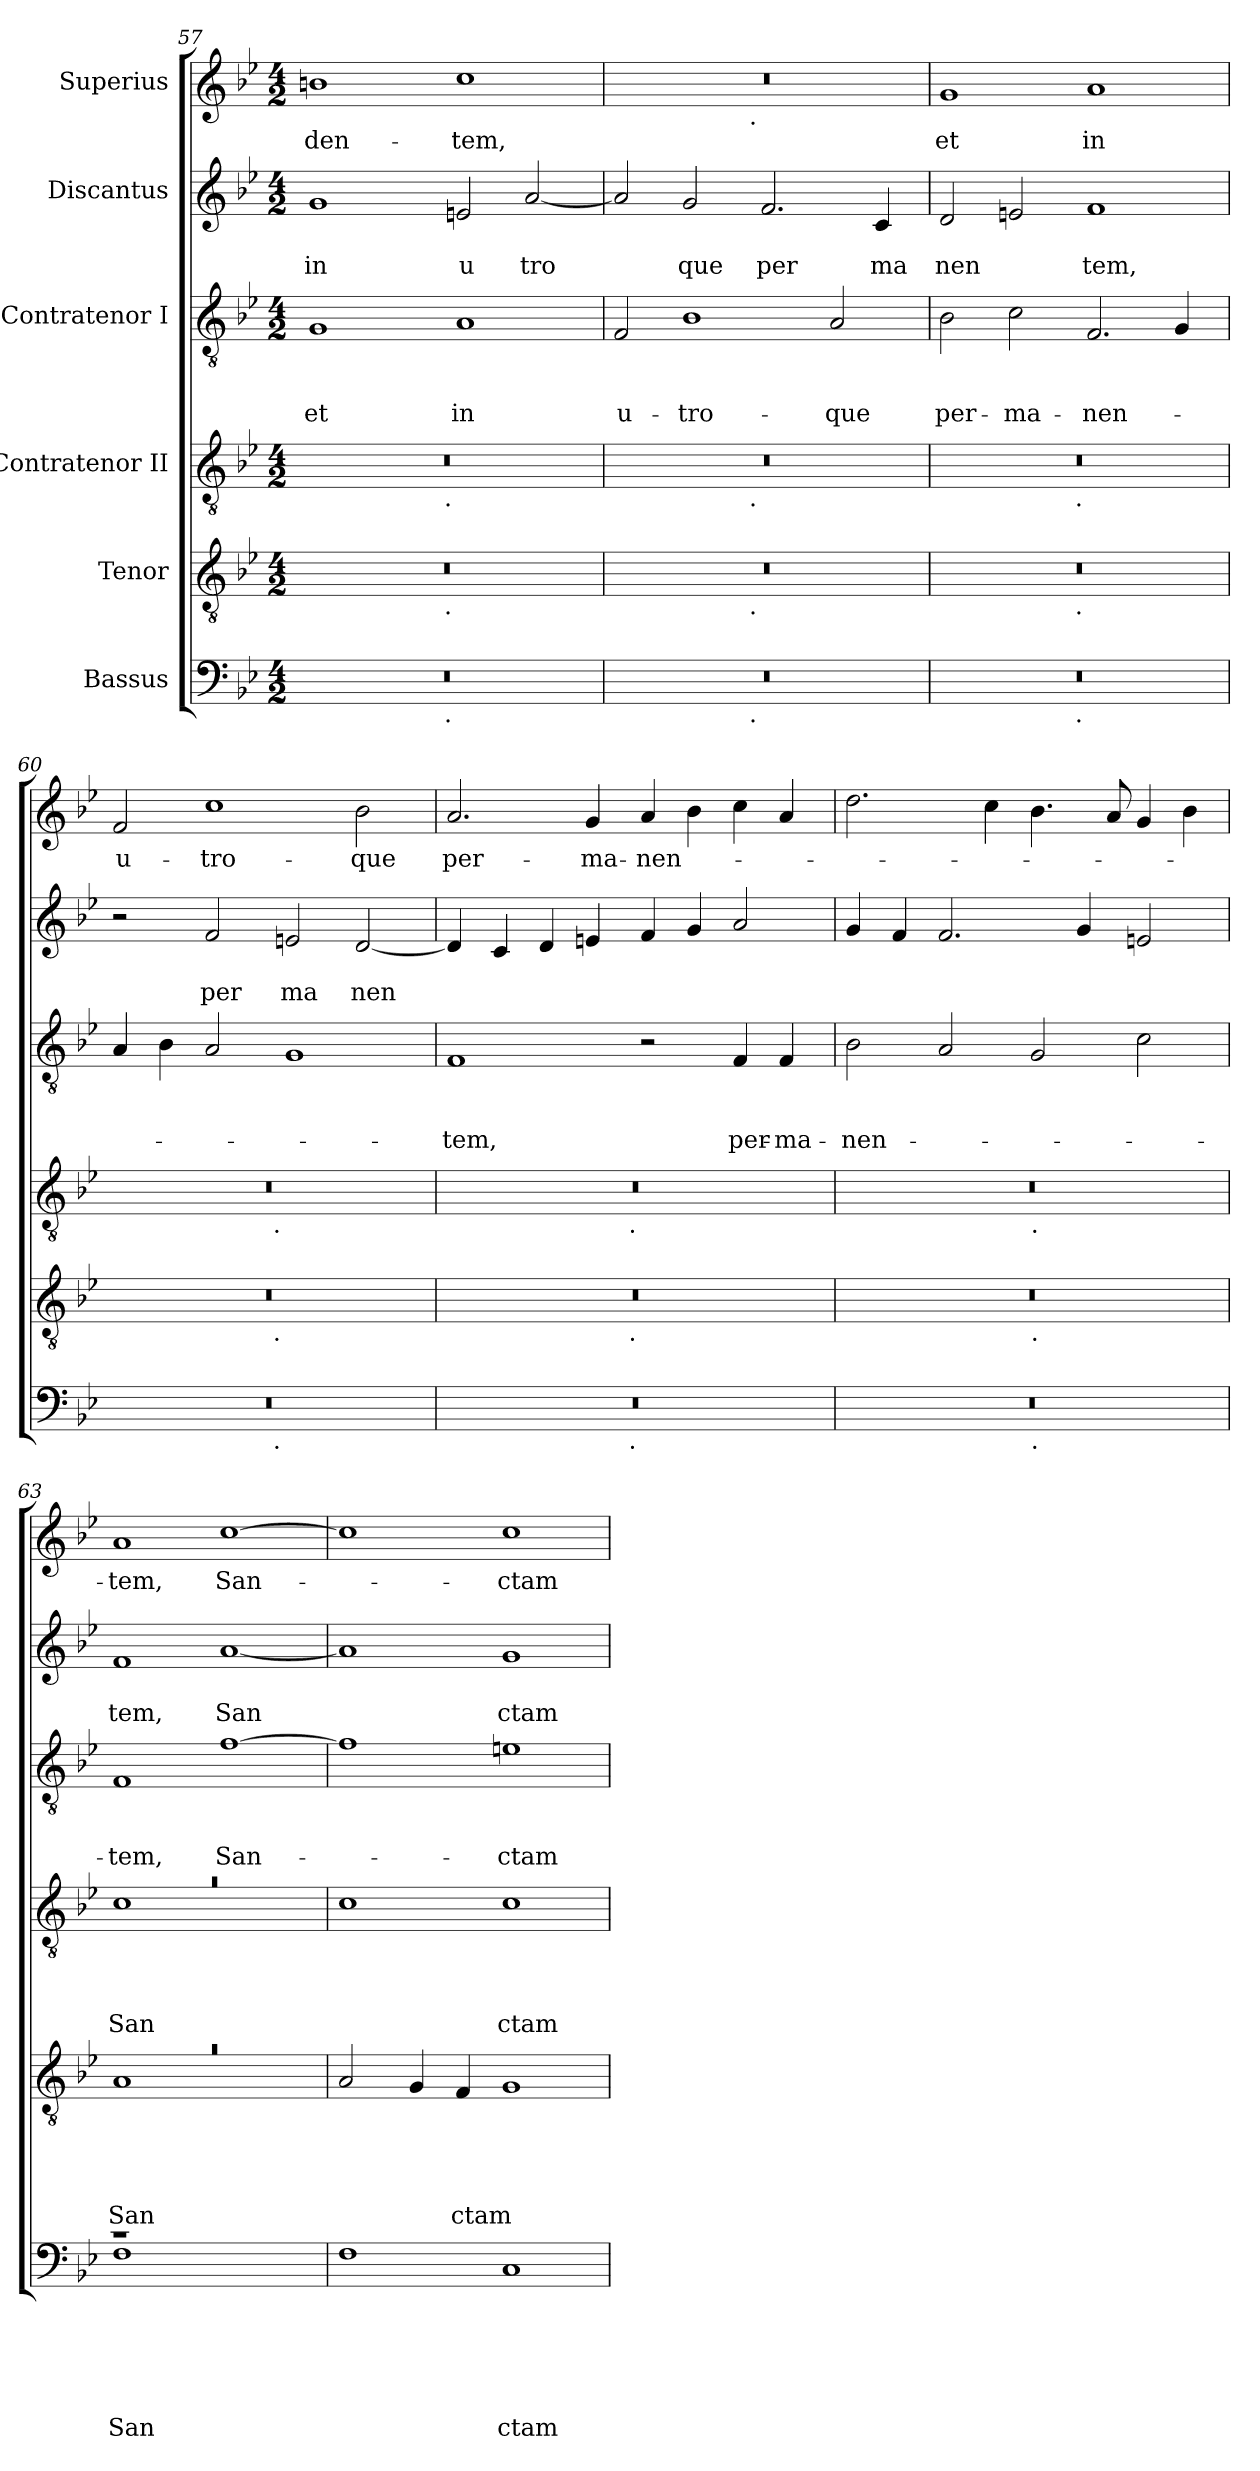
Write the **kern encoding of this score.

**kern	**text	**text	**text	**text	**text	**text	**kern	**text	**text	**text	**text	**text	**kern	**text	**text	**text	**text	**kern	**text	**text	**text	**kern	**text	**text	**kern	**text
*part6	*part6	*part6	*part6	*part6	*part6	*part6	*part5	*part5	*part5	*part5	*part5	*part5	*part4	*part4	*part4	*part4	*part4	*part3	*part3	*part3	*part3	*part2	*part2	*part2	*part1	*part1
*staff6	*staff6	*staff6	*staff6	*staff6	*staff6	*staff6	*staff5	*staff5	*staff5	*staff5	*staff5	*staff5	*staff4	*staff4	*staff4	*staff4	*staff4	*staff3	*staff3	*staff3	*staff3	*staff2	*staff2	*staff2	*staff1	*staff1
*I"Bassus	*	*	*	*	*	*	*I"Tenor	*	*	*	*	*	*I"Contratenor II	*	*	*	*	*I"Contratenor I	*	*	*	*I"Discantus	*	*	*I"Superius	*
*clefF4	*	*	*	*	*	*	*clefGv2	*	*	*	*	*	*clefGv2	*	*	*	*	*clefGv2	*	*	*	*clefG2	*	*	*clefG2	*
*k[b-e-]	*	*	*	*	*	*	*k[b-e-]	*	*	*	*	*	*k[b-e-]	*	*	*	*	*k[b-e-]	*	*	*	*k[b-e-]	*	*	*k[b-e-]	*
*B-:	*	*	*	*	*	*	*B-:	*	*	*	*	*	*B-:	*	*	*	*	*B-:	*	*	*	*B-:	*	*	*B-:	*
*M4/2	*	*	*	*	*	*	*M4/2	*	*	*	*	*	*M4/2	*	*	*	*	*M4/2	*	*	*	*M4/2	*	*	*M4/2	*
=57	=57	=57	=57	=57	=57	=57	=57	=57	=57	=57	=57	=57	=57	=57	=57	=57	=57	=57	=57	=57	=57	=57	=57	=57	=57	=57
!	!	!	!	!	!	!	!	!	!	!	!	!	!	!	!	!	!	!	!	!	!LO:LY:b	!	!	!LO:LY:b	!	!LO:LY:b
*^	*	*	*	*	*	*	*^	*	*	*	*	*	*^	*	*	*	*	*	*	*	*	*	*	*	*	*
0r	2ryy	.	.	.	.	.	.	0r	2ryy	.	.	.	.	.	0r	2ryy	.	.	.	.	1G	.	.	et	1g	.	in	1bn	-den-
.	4...ryy	.	.	.	.	.	.	.	4...ryy	.	.	.	.	.	.	4...ryy	.	.	.	.	.	.	.	.	.	.	.	.	.
!	!	!	!	!	!	!	!	!	!	!	!	!	!	!	!	!LO:TX:b:t=.	!	!	!	!	!	!	!	!	!	!	!	!	!
!	!	!	!	!	!	!	!	!	!LO:TX:b:t=.	!	!	!	!	!	!	!	!	!	!	!	!	!	!	!	!	!	!	!	!
!	!LO:TX:b:t=.	!	!	!	!	!	!	!	!	!	!	!	!	!	!	!	!	!	!	!	!	!	!	!	!	!	!	!	!
.	1ryy	.	.	.	.	.	.	.	1ryy	.	.	.	.	.	.	1ryy	.	.	.	.	.	.	.	.	.	.	.	.	.
!	!	!	!	!	!	!	!	!	!	!	!	!	!	!	!	!	!	!	!	!	!	!	!	!LO:LY:b	!	!	!LO:LY:b	!	!LO:LY:b
.	.	.	.	.	.	.	.	.	.	.	.	.	.	.	.	.	.	.	.	.	1A	.	.	in	2en/	.	u	1cc	-tem,
!	!	!	!	!	!	!	!	!	!	!	!	!	!	!	!	!	!	!	!	!	!	!	!	!	!	!	!LO:LY:b	!	!
.	.	.	.	.	.	.	.	.	.	.	.	.	.	.	.	.	.	.	.	.	.	.	.	.	[<2a/	.	tro	.	.
.	32ryy	.	.	.	.	.	.	.	32ryy	.	.	.	.	.	.	32ryy	.	.	.	.	.	.	.	.	.	.	.	.	.
=58	=58	=58	=58	=58	=58	=58	=58	=58	=58	=58	=58	=58	=58	=58	=58	=58	=58	=58	=58	=58	=58	=58	=58	=58	=58	=58	=58	=58	=58
!	!	!	!	!	!	!	!	!	!	!	!	!	!	!	!	!	!	!	!	!	!	!	!	!LO:LY:b	!	!	!	!	!
*	*	*	*	*	*	*	*	*	*	*	*	*	*	*	*	*	*	*	*	*	*	*	*	*	*	*	*	*^	*
0r	2ryy	.	.	.	.	.	.	0r	2ryy	.	.	.	.	.	0r	2ryy	.	.	.	.	2F/	.	.	u-	2a/]	.	.	0r	2ryy	.
!	!	!	!	!	!	!	!	!	!	!	!	!	!	!	!	!	!	!	!	!	!	!	!	!LO:LY:b	!	!	!LO:LY:b	!	!	!
.	4...ryy	.	.	.	.	.	.	.	4...ryy	.	.	.	.	.	.	4...ryy	.	.	.	.	1B-	.	.	-tro-	2g/	.	que	.	4...ryy	.
!	!	!	!	!	!	!	!	!	!	!	!	!	!	!	!	!	!	!	!	!	!	!	!	!	!	!	!	!	!LO:TX:b:t=.	!
!	!	!	!	!	!	!	!	!	!	!	!	!	!	!	!	!LO:TX:b:t=.	!	!	!	!	!	!	!	!	!	!	!	!	!	!
!	!	!	!	!	!	!	!	!	!LO:TX:b:t=.	!	!	!	!	!	!	!	!	!	!	!	!	!	!	!	!	!	!	!	!	!
!	!LO:TX:b:t=.	!	!	!	!	!	!	!	!	!	!	!	!	!	!	!	!	!	!	!	!	!	!	!	!	!	!	!	!	!
.	1ryy	.	.	.	.	.	.	.	1ryy	.	.	.	.	.	.	1ryy	.	.	.	.	.	.	.	.	.	.	.	.	1ryy	.
!	!	!	!	!	!	!	!	!	!	!	!	!	!	!	!	!	!	!	!	!	!	!	!	!	!	!	!LO:LY:b	!	!	!
.	.	.	.	.	.	.	.	.	.	.	.	.	.	.	.	.	.	.	.	.	.	.	.	.	2.f/	.	per	.	.	.
!	!	!	!	!	!	!	!	!	!	!	!	!	!	!	!	!	!	!	!	!	!	!	!	!LO:LY:b	!	!	!	!	!	!
.	.	.	.	.	.	.	.	.	.	.	.	.	.	.	.	.	.	.	.	.	2A/	.	.	-que	.	.	.	.	.	.
!	!	!	!	!	!	!	!	!	!	!	!	!	!	!	!	!	!	!	!	!	!	!	!	!	!	!	!LO:LY:b	!	!	!
.	.	.	.	.	.	.	.	.	.	.	.	.	.	.	.	.	.	.	.	.	.	.	.	.	4c/	.	ma	.	.	.
.	32ryy	.	.	.	.	.	.	.	32ryy	.	.	.	.	.	.	32ryy	.	.	.	.	.	.	.	.	.	.	.	.	32ryy	.
=59	=59	=59	=59	=59	=59	=59	=59	=59	=59	=59	=59	=59	=59	=59	=59	=59	=59	=59	=59	=59	=59	=59	=59	=59	=59	=59	=59	=59	=59	=59
!	!	!	!	!	!	!	!	!	!	!	!	!	!	!	!	!	!	!	!	!	!	!	!	!LO:LY:b	!	!	!LO:LY:b	!	!	!LO:LY:b
*	*	*	*	*	*	*	*	*	*	*	*	*	*	*	*	*	*	*	*	*	*	*	*	*	*	*	*	*v	*v	*
0r	2ryy	.	.	.	.	.	.	0r	2ryy	.	.	.	.	.	0r	2ryy	.	.	.	.	2B-\	.	.	per-	2d/	.	nen	1g	et
!	!	!	!	!	!	!	!	!	!	!	!	!	!	!	!	!	!	!	!	!	!	!	!	!LO:LY:b	!	!	!	!	!
.	4...ryy	.	.	.	.	.	.	.	4...ryy	.	.	.	.	.	.	4...ryy	.	.	.	.	2c\	.	.	-ma-	2en/	.	.	.	.
!	!	!	!	!	!	!	!	!	!	!	!	!	!	!	!	!LO:TX:b:t=.	!	!	!	!	!	!	!	!	!	!	!	!	!
!	!	!	!	!	!	!	!	!	!LO:TX:b:t=.	!	!	!	!	!	!	!	!	!	!	!	!	!	!	!	!	!	!	!	!
!	!LO:TX:b:t=.	!	!	!	!	!	!	!	!	!	!	!	!	!	!	!	!	!	!	!	!	!	!	!	!	!	!	!	!
.	1ryy	.	.	.	.	.	.	.	1ryy	.	.	.	.	.	.	1ryy	.	.	.	.	.	.	.	.	.	.	.	.	.
!	!	!	!	!	!	!	!	!	!	!	!	!	!	!	!	!	!	!	!	!	!	!	!	!LO:LY:b	!	!	!LO:LY:b	!	!LO:LY:b
.	.	.	.	.	.	.	.	.	.	.	.	.	.	.	.	.	.	.	.	.	2.F/	.	.	-nen-	1f	.	tem,	1a	in
.	.	.	.	.	.	.	.	.	.	.	.	.	.	.	.	.	.	.	.	.	4G/	.	.	.	.	.	.	.	.
.	32ryy	.	.	.	.	.	.	.	32ryy	.	.	.	.	.	.	32ryy	.	.	.	.	.	.	.	.	.	.	.	.	.
=60	=60	=60	=60	=60	=60	=60	=60	=60	=60	=60	=60	=60	=60	=60	=60	=60	=60	=60	=60	=60	=60	=60	=60	=60	=60	=60	=60	=60	=60
!	!	!	!	!	!	!	!	!	!	!	!	!	!	!	!	!	!	!	!	!	!	!	!	!	!	!	!	!	!LO:LY:b
0r	2ryy	.	.	.	.	.	.	0r	2ryy	.	.	.	.	.	0r	2ryy	.	.	.	.	4A/	.	.	.	2r	.	.	2f/	u-
.	.	.	.	.	.	.	.	.	.	.	.	.	.	.	.	.	.	.	.	.	4B-\	.	.	.	.	.	.	.	.
!	!	!	!	!	!	!	!	!	!	!	!	!	!	!	!	!	!	!	!	!	!	!	!	!	!	!	!LO:LY:b	!	!LO:LY:b
.	4...ryy	.	.	.	.	.	.	.	4...ryy	.	.	.	.	.	.	4...ryy	.	.	.	.	2A/	.	.	.	2f/	.	per	1cc	-tro-
!	!	!	!	!	!	!	!	!	!	!	!	!	!	!	!	!LO:TX:b:t=.	!	!	!	!	!	!	!	!	!	!	!	!	!
!	!	!	!	!	!	!	!	!	!LO:TX:b:t=.	!	!	!	!	!	!	!	!	!	!	!	!	!	!	!	!	!	!	!	!
!	!LO:TX:b:t=.	!	!	!	!	!	!	!	!	!	!	!	!	!	!	!	!	!	!	!	!	!	!	!	!	!	!	!	!
.	1ryy	.	.	.	.	.	.	.	1ryy	.	.	.	.	.	.	1ryy	.	.	.	.	.	.	.	.	.	.	.	.	.
!	!	!	!	!	!	!	!	!	!	!	!	!	!	!	!	!	!	!	!	!	!	!	!	!	!	!	!LO:LY:b	!	!
.	.	.	.	.	.	.	.	.	.	.	.	.	.	.	.	.	.	.	.	.	1G	.	.	.	2en/	.	ma	.	.
!	!	!	!	!	!	!	!	!	!	!	!	!	!	!	!	!	!	!	!	!	!	!	!	!	!	!	!LO:LY:b	!	!LO:LY:b
.	.	.	.	.	.	.	.	.	.	.	.	.	.	.	.	.	.	.	.	.	.	.	.	.	[<2d/	.	nen	2b-\	-que
.	32ryy	.	.	.	.	.	.	.	32ryy	.	.	.	.	.	.	32ryy	.	.	.	.	.	.	.	.	.	.	.	.	.
!!LO:LB:g=z
=61	=61	=61	=61	=61	=61	=61	=61	=61	=61	=61	=61	=61	=61	=61	=61	=61	=61	=61	=61	=61	=61	=61	=61	=61	=61	=61	=61	=61	=61
!	!	!	!	!	!	!	!	!	!	!	!	!	!	!	!	!	!	!	!	!	!	!	!	!LO:LY:b	!	!	!	!	!LO:LY:b
0r	2ryy	.	.	.	.	.	.	0r	2ryy	.	.	.	.	.	0r	2ryy	.	.	.	.	1F	.	.	-tem,	4d/]	.	.	2.a/	per-
.	.	.	.	.	.	.	.	.	.	.	.	.	.	.	.	.	.	.	.	.	.	.	.	.	4c/	.	.	.	.
.	4...ryy	.	.	.	.	.	.	.	4...ryy	.	.	.	.	.	.	4...ryy	.	.	.	.	.	.	.	.	4d/	.	.	.	.
!	!	!	!	!	!	!	!	!	!	!	!	!	!	!	!	!	!	!	!	!	!	!	!	!	!	!	!	!	!LO:LY:b
.	.	.	.	.	.	.	.	.	.	.	.	.	.	.	.	.	.	.	.	.	.	.	.	.	4en/	.	.	4g/	-ma-
!	!	!	!	!	!	!	!	!	!	!	!	!	!	!	!	!LO:TX:b:t=.	!	!	!	!	!	!	!	!	!	!	!	!	!
!	!	!	!	!	!	!	!	!	!LO:TX:b:t=.	!	!	!	!	!	!	!	!	!	!	!	!	!	!	!	!	!	!	!	!
!	!LO:TX:b:t=.	!	!	!	!	!	!	!	!	!	!	!	!	!	!	!	!	!	!	!	!	!	!	!	!	!	!	!	!
.	1ryy	.	.	.	.	.	.	.	1ryy	.	.	.	.	.	.	1ryy	.	.	.	.	.	.	.	.	.	.	.	.	.
!	!	!	!	!	!	!	!	!	!	!	!	!	!	!	!	!	!	!	!	!	!	!	!	!	!	!	!	!	!LO:LY:b
.	.	.	.	.	.	.	.	.	.	.	.	.	.	.	.	.	.	.	.	.	2r	.	.	.	4f/	.	.	4a/	-nen-
.	.	.	.	.	.	.	.	.	.	.	.	.	.	.	.	.	.	.	.	.	.	.	.	.	4g/	.	.	4b-\	.
!	!	!	!	!	!	!	!	!	!	!	!	!	!	!	!	!	!	!	!	!	!	!	!	!LO:LY:b	!	!	!	!	!
.	.	.	.	.	.	.	.	.	.	.	.	.	.	.	.	.	.	.	.	.	4F/	.	.	per-	2a/	.	.	4cc\	.
!	!	!	!	!	!	!	!	!	!	!	!	!	!	!	!	!	!	!	!	!	!	!	!	!LO:LY:b	!	!	!	!	!
.	.	.	.	.	.	.	.	.	.	.	.	.	.	.	.	.	.	.	.	.	4F/	.	.	-ma-	.	.	.	4a/	.
.	32ryy	.	.	.	.	.	.	.	32ryy	.	.	.	.	.	.	32ryy	.	.	.	.	.	.	.	.	.	.	.	.	.
=62	=62	=62	=62	=62	=62	=62	=62	=62	=62	=62	=62	=62	=62	=62	=62	=62	=62	=62	=62	=62	=62	=62	=62	=62	=62	=62	=62	=62	=62
!	!	!	!	!	!	!	!	!	!	!	!	!	!	!	!	!	!	!	!	!	!	!	!	!LO:LY:b	!	!	!	!	!
0r	1ryy	.	.	.	.	.	.	0r	1ryy	.	.	.	.	.	0r	1ryy	.	.	.	.	2B-\	.	.	-nen-	4g/	.	.	2.dd\	.
.	.	.	.	.	.	.	.	.	.	.	.	.	.	.	.	.	.	.	.	.	.	.	.	.	4f/	.	.	.	.
.	.	.	.	.	.	.	.	.	.	.	.	.	.	.	.	.	.	.	.	.	2A/	.	.	.	2.f/	.	.	.	.
.	.	.	.	.	.	.	.	.	.	.	.	.	.	.	.	.	.	.	.	.	.	.	.	.	.	.	.	4cc\	.
!	!	!	!	!	!	!	!	!	!	!	!	!	!	!	!	!LO:TX:b:t=.	!	!	!	!	!	!	!	!	!	!	!	!	!
!	!	!	!	!	!	!	!	!	!LO:TX:b:t=.	!	!	!	!	!	!	!	!	!	!	!	!	!	!	!	!	!	!	!	!
!	!LO:TX:b:t=.	!	!	!	!	!	!	!	!	!	!	!	!	!	!	!	!	!	!	!	!	!	!	!	!	!	!	!	!
.	1ryy	.	.	.	.	.	.	.	1ryy	.	.	.	.	.	.	1ryy	.	.	.	.	2G/	.	.	.	.	.	.	4.b-\	.
.	.	.	.	.	.	.	.	.	.	.	.	.	.	.	.	.	.	.	.	.	.	.	.	.	4g/	.	.	.	.
.	.	.	.	.	.	.	.	.	.	.	.	.	.	.	.	.	.	.	.	.	.	.	.	.	.	.	.	8a/	.
.	.	.	.	.	.	.	.	.	.	.	.	.	.	.	.	.	.	.	.	.	2c\	.	.	.	2e/	.	.	4g/	.
.	.	.	.	.	.	.	.	.	.	.	.	.	.	.	.	.	.	.	.	.	.	.	.	.	.	.	.	4b-\	.
=63	=63	=63	=63	=63	=63	=63	=63	=63	=63	=63	=63	=63	=63	=63	=63	=63	=63	=63	=63	=63	=63	=63	=63	=63	=63	=63	=63	=63	=63
!	!	!	!	!	!	!	!LO:LY:b	!LO:N:vis=1	!	!	!	!	!	!LO:LY:b	!LO:N:vis=1	!	!	!	!	!LO:LY:b	!	!	!	!LO:LY:b	!	!	!LO:LY:b	!	!LO:LY:b
1rc	1F	.	.	.	.	.	San	0ra	1A	.	.	.	.	San	0ra	1c	.	.	.	San-	1F	.	.	-tem,	1f	.	tem,	1a	-tem,
!	!	!	!	!	!	!	!	!	!	!	!	!	!	!	!	!	!	!	!	!	!	!	!	!LO:LY:b	!	!	!LO:LY:b	!	!LO:LY:b
1ryy	1ryy	.	.	.	.	.	.	.	1ryy	.	.	.	.	.	.	1ryy	.	.	.	.	[>1f	.	.	San-	[<1a	.	San	[>1cc	San-
*v	*v	*	*	*	*	*	*	*	*	*	*	*	*	*	*v	*v	*	*	*	*	*	*	*	*	*	*	*	*	*
*	*	*	*	*	*	*	*v	*v	*	*	*	*	*	*	*	*	*	*	*	*	*	*	*	*	*	*	*
=64	=64	=64	=64	=64	=64	=64	=64	=64	=64	=64	=64	=64	=64	=64	=64	=64	=64	=64	=64	=64	=64	=64	=64	=64	=64	=64
1F	.	.	.	.	.	.	2A/	.	.	.	.	.	1c	.	.	.	.	1f]	.	.	.	1a]	.	.	1cc]	.
.	.	.	.	.	.	.	4G/	.	.	.	.	.	.	.	.	.	.	.	.	.	.	.	.	.	.	.
!	!	!	!	!	!	!	!	!	!	!	!	!LO:LY:b	!	!	!	!	!	!	!	!	!	!	!	!	!	!
.	.	.	.	.	.	.	4F/	.	.	.	.	ctam	.	.	.	.	.	.	.	.	.	.	.	.	.	.
!	!	!	!	!	!	!LO:LY:b	!	!	!	!	!	!	!	!	!	!	!LO:LY:b	!	!	!	!LO:LY:b	!	!	!LO:LY:b	!	!LO:LY:b
1C	.	.	.	.	.	ctam	1G	.	.	.	.	.	1c	.	.	.	-ctam	1en	.	.	-ctam	1g	.	ctam	1cc	-ctam
=	=	=	=	=	=	=	=	=	=	=	=	=	=	=	=	=	=	=	=	=	=	=	=	=	=	=
*-	*-	*-	*-	*-	*-	*-	*-	*-	*-	*-	*-	*-	*-	*-	*-	*-	*-	*-	*-	*-	*-	*-	*-	*-	*-	*-
